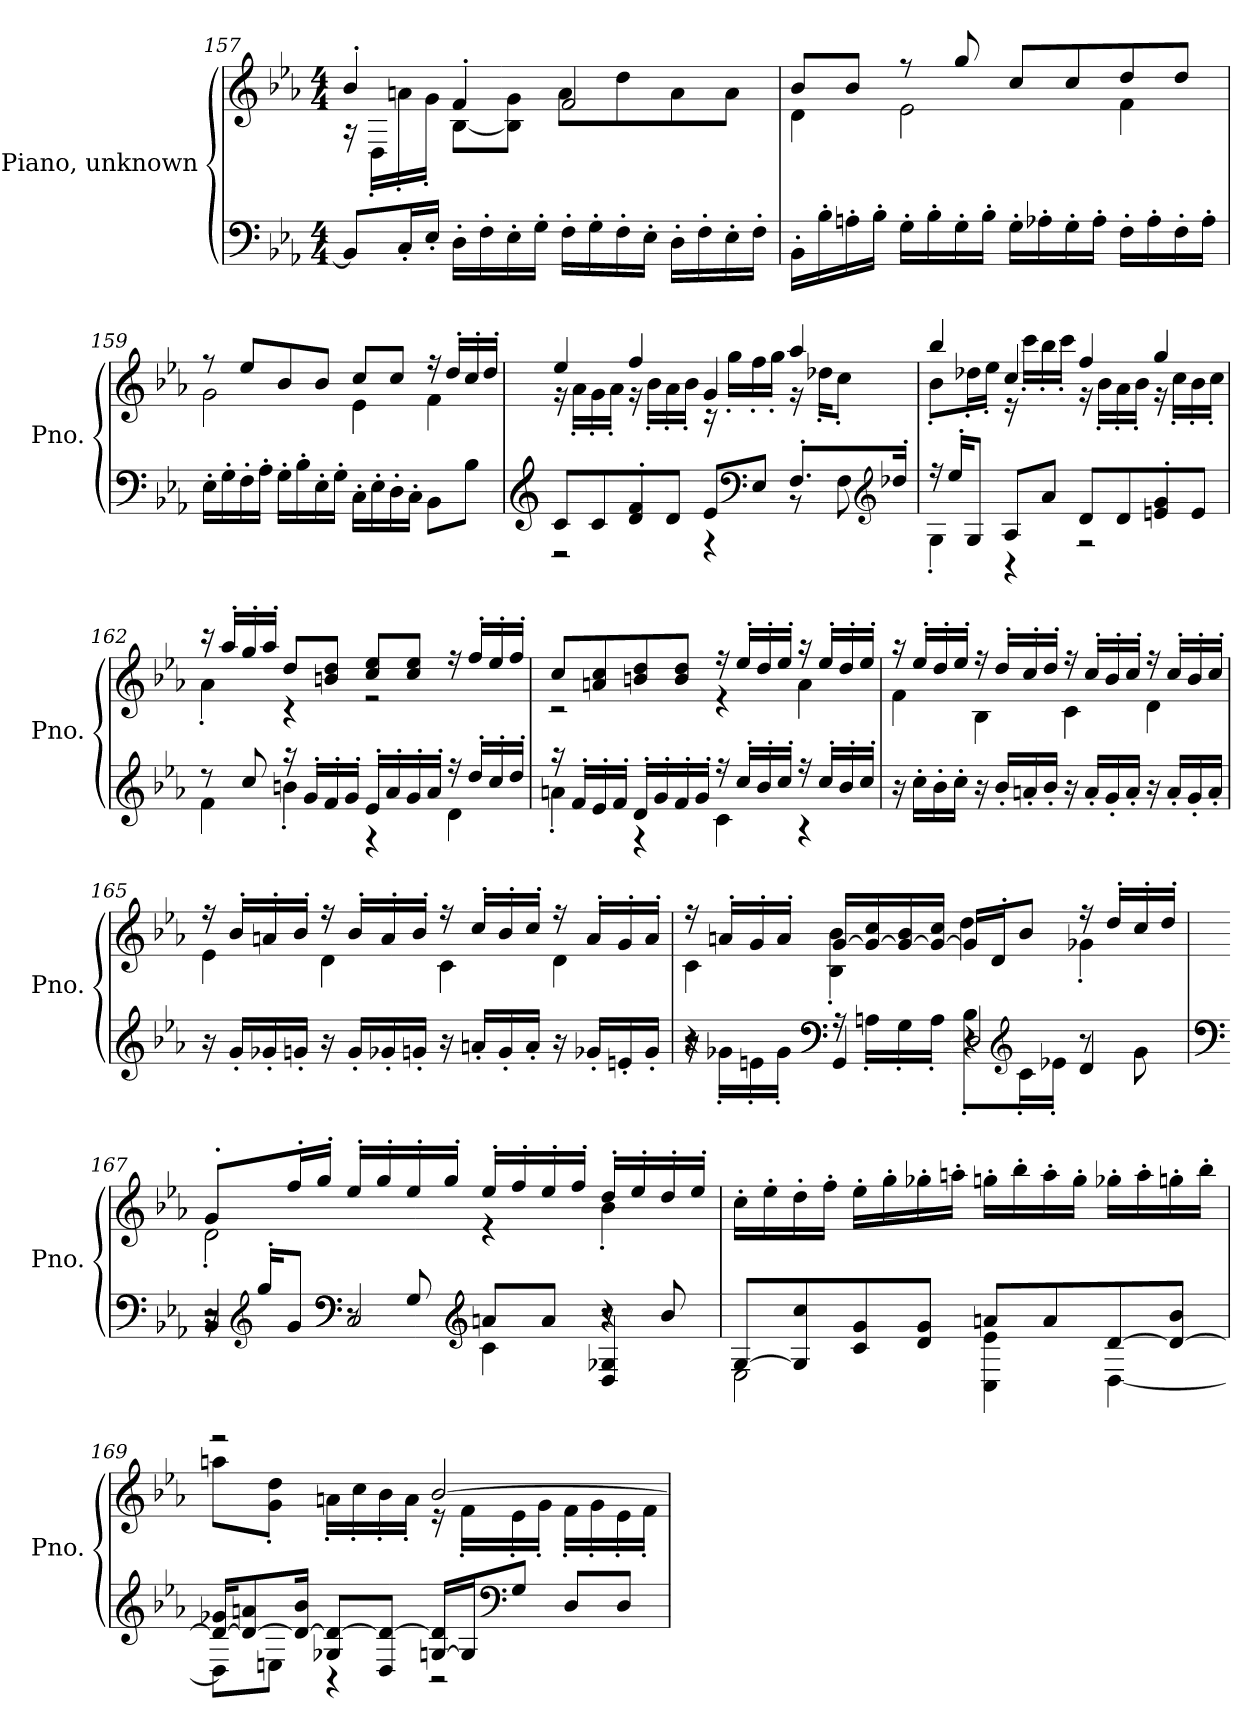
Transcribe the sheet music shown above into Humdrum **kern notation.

**kern	**kern
*part1	*part1
*staff2	*staff1
*I"Piano, unknown	*
*I'Pno.	*
*clefF4	*clefG2
*k[b-e-a-]	*k[b-e-a-]
*M4/4	*M4/4
=157	=157
*	*^
8BB-/L]	4b-'/	16r
.	.	16D'\LL
16C'/L	.	16an'\
16E-'/JJ	.	16g'\JJ
16D'\LL	4f'/	[8B-\L
16F'\	.	.
16E-'\	.	8B-\] 8g\J
16G'\JJ	.	.
16F'\LL	2f/	8a\L
16G'\	.	.
16F'\	.	8dd\
16E-'\JJ	.	.
16D'\LL	.	8a\
16F'\	.	.
16E-'\	.	8a\J
16F'\JJ	.	.
!!LO:LB:g=z	!!
=158	=158	=158
16BB-'\LL	8b-/L	4d\
16B-'\	.	.
16An'\	8b-/J	.
16B-'\JJ	.	.
16G'\LL	8r	2e-\
16B-'\	.	.
16G'\	8gg/	.
16B-'\JJ	.	.
16G'\LL	8cc/L	.
16A-X'\	.	.
16G'\	8cc/	.
16A-'\JJ	.	.
16F'\LL	8dd/	4f\
16A-'\	.	.
16F'\	8dd/J	.
16A-'\JJ	.	.
=159	=159	=159
16E-'\LL	8r	2g\
16G'\	.	.
16F'\	8ee-/L	.
16A-'\JJ	.	.
16G'\LL	8b-/	.
16B-'\	.	.
16E-'\	8b-/J	.
16G'\JJ	.	.
16C'\LL	8cc/L	4e-\
16E-'\	.	.
16D'\	8cc/J	.
16C'\JJ	.	.
8BB-\L	16r	4f\
.	16dd'/LL	.
8B-\J	16cc'/	.
.	16dd'/JJ	.
!!LO:LB:g=z	!!
=160	=160	=160
*clefG2	*	*
*^	*	*
8c/L	2r	4ee-/	16r
.	.	.	16a-'\LL
8c/	.	.	16g'\
.	.	.	16a-'\JJ
8d/' 8f/'	.	4ff/	16r
.	.	.	16b-'\LL
8d/J	.	.	16a-'\
.	.	.	16b-'\JJ
8e-/L	4r	4g/	16r
.	.	.	16gg'\LL
*clefF4	*	*	*
8E-/J	.	.	16ff'\
.	.	.	16gg'\JJ
8.F'/L	8r	4aa-/	16r
.	.	.	16dd-X'\KL
.	8F\	.	8cc'\J
*clefG2	*	*	*
16dd-X'/Jk	.	.	.
=161	=161	=161	=161
16r	4G'\	4bb-/	8b-'\L
16ee-'/KL	.	.	.
8G/J	.	.	16dd-X'\L
.	.	.	16ee-'\JJ
8A-/L	4r	4cc/	16r
.	.	.	16ccc'\LL
8a-/J	.	.	16bb-'\
.	.	.	16ccc'\JJ
8d/L	2r	4ff/	16r
.	.	.	16b-'\LL
8d/	.	.	16a-'\
.	.	.	16b-'\JJ
8en/' 8g/'	.	4gg/	16r
.	.	.	16cc'\LL
8e/J	.	.	16b-'\
.	.	.	16cc'\JJ
!!LO:LB:g=z	!!
=162	=162	=162	=162
8r	4f\	16r	4a-'\
.	.	16aa-'/LL	.
8cc/	.	16gg'/	.
.	.	16aa-'/JJ	.
16r	4bn'\	8dd/L	4r
16g'/LL	.	.	.
16f'/	.	8bn/ 8dd/J	.
16g'/JJ	.	.	.
16e-'/LL	4r	8cc/ 8ee-/L	2r
16a-'/	.	.	.
16g'/	.	8cc/ 8ee-/J	.
16a-'/JJ	.	.	.
16r	4d\	16r	.
16dd'/LL	.	16ff'/LL	.
16cc'/	.	16ee-'/	.
16dd'/JJ	.	16ff'/JJ	.
=163	=163	=163	=163
16r	4an'\	8cc/L	2r
16f'/LL	.	.	.
16e-'/	.	8an/ 8cc/	.
16f'/JJ	.	.	.
16d'/LL	4r	8bn/ 8dd/	.
16g'/	.	.	.
16f'/	.	8b/ 8dd/J	.
16g'/JJ	.	.	.
16r	4c\	16r	4r
16cc'/LL	.	16ee-'/LL	.
16b-'/	.	16dd'/	.
16cc'/JJ	.	16ee-'/JJ	.
16r	4r	16r	4a\
16cc'/LL	.	16ee-'/LL	.
16b-'/	.	16dd'/	.
16cc'/JJ	.	16ee-'/JJ	.
*v	*v	*	*
!!LO:LB:g=z	!!
=164	=164	=164
16r	16r	4f\
16cc'\LL	16ee-'/LL	.
16b-'\	16dd'/	.
16cc'\JJ	16ee-'/JJ	.
16r	16r	4B-\
16b-'/LL	16dd'/LL	.
16an'/	16cc'/	.
16b-'/JJ	16dd'/JJ	.
16r	16r	4c\
16a'/LL	16cc'/LL	.
16g'/	16b-'/	.
16a'/JJ	16cc'/JJ	.
16r	16r	4d\
16a'/LL	16cc'/LL	.
16g'/	16b-'/	.
16a'/JJ	16cc'/JJ	.
=165	=165	=165
16r	16r	4e-\
16g'/LL	16b-'/LL	.
16g-X'/	16an'/	.
16gn'/JJ	16b-'/JJ	.
16r	16r	4d\
16g'/LL	16b-'/LL	.
16g-X'/	16a'/	.
16gn'/JJ	16b-'/JJ	.
16r	16r	4c\
16an'/LL	16cc'/LL	.
16g'/	16b-'/	.
16a'/JJ	16cc'/JJ	.
16r	16r	4d\
16g-X'/LL	16a'/LL	.
16en'/	16g'/	.
16g-'/JJ	16a'/JJ	.
!!LO:PB:g=z	!!
=166	=166	=166
*^	*	*
*	*^	*	*
2r	16r	4r	16r	4c\
.	16g-X'\LL	.	16an'/LL	.
.	16en'\	.	16g'/	.
.	16g-'\JJ	.	16a'/JJ	.
*clefF4	*	*	*	*
.	16r	4GG/	[16g/LL	4B-\' 4b-\'
.	16An'\LL	.	16g/_ 16cc/	.
.	16G'\	.	16g/_ 16b-/	.
.	16A'\JJ	.	16g/_ 16cc/JJ	.
4r	8B-'\L	2D/	16g/LL]	4dd\
.	.	.	16d'/J	.
*clefG2	*	*	*	*
.	16c'\L	.	8b-/J	.
.	16e-X'\JJ	.	.	.
4d/	8r	.	16r	4g-X'\
.	.	.	16dd'/LL	.
.	8g-\	.	16cc'/	.
.	.	.	16dd'/JJ	.
!!LO:LB:g=z	!!
=167	=167	=167	=167	=167
*clefF4	*	*	*	*
16r	2r	4BB-/	8g'/L	2d'\
*clefG2	*	*	*	*
16gg'/KL	.	.	.	.
8g/J	.	.	16ff'/L	.
.	.	.	16gg'/JJ	.
*clefF4	*	*	*	*
8r	.	2C/	16ee-'/LL	.
.	.	.	16gg'/	.
8G/	.	.	16ee-'/	.
.	.	.	16gg'/JJ	.
*clefG2	*	*	*	*
8an/L	4c\	.	16ee-'/LL	4r
.	.	.	16ff'/	.
8a/J	.	.	16ee-'/	.
.	.	.	16ff'/JJ	.
8r	4r	4D/ 4G-X/	16dd'/LL	4b-'\
.	.	.	16ee-'/	.
8b-/	.	.	16dd'/	.
.	.	.	16ee-'/JJ	.
*	*v	*v	*	*
*	*	*v	*v
=168	=168	=168
[8G/L	2E-\	16cc'\LL
.	.	16ee-'\
8G/] 8cc/	.	16dd'\
.	.	16ff'\JJ
8c/ 8g/	.	16ee-'\LL
.	.	16gg'\
8d/ 8g/J	.	16gg-X'\
.	.	16aan'\JJ
8an/L	4C\ 4e-\	16ggn'\LL
.	.	16bb-'\
8a/	.	16aa'\
.	.	16gg'\JJ
[8d/	[4D\	16gg-X'\LL
.	.	16aa'\
8d/_ 8b-/J	.	16ggn'\
.	.	16bb-'\JJ
!!LO:LB:g=z
=169	=169	=169
*	*	*^
16d/_ 16g-X/KL	8D\L]	2r	8aan\L
8d/_ 8an/	.	.	.
.	8En\J	.	8g\' 8dd\'J
16d/_ 16b-/Jk	.	.	.
8G-X/ 8d/_L	4r	.	16an'\LL
.	.	.	16cc'\
8D/ 8d/_J	.	.	16b-'\
.	.	.	16a'\JJ
[16Gn/ 16d/]LL	2r	[2b-/	16r
16G/J]	.	.	16f'\LL
*clefF4	*	*	*
8G/J	.	.	16e-'\
.	.	.	16g'\JJ
8D/L	.	.	16f'\LL
.	.	.	16g'\
8D/J	.	.	16e-'\
.	.	.	16f'\JJ
*v	*v	*	*
*	*v	*v
=	=
*-	*-
